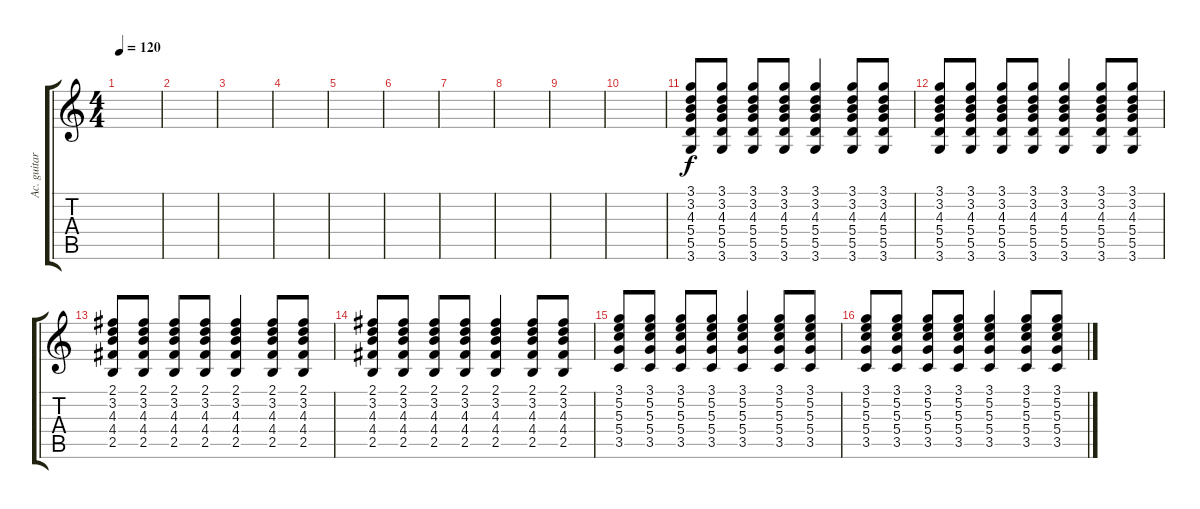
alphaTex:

\track ("Ac. guitar" "Ac. guitar") {instrument acousticguitarsteel}
\staff {score tabs}
\tuning (E4 B3 G3 D3 A2 E2) {hide}
\ts (4 4)
\tempo 120
\clef g2
\ks c
|
|
|
|
|
|
|
|
|
|
(3.1 3.2 4.3 5.4 5.5 3.6).8 (3.1 3.2 4.3 5.4 5.5 3.6).8 (3.1 3.2 4.3 5.4 5.5 3.6).8 (3.1 3.2 4.3 5.4 5.5 3.6).8 (3.1 3.2 4.3 5.4 5.5 3.6).4 (3.1 3.2 4.3 5.4 5.5 3.6).8 (3.1 3.2 4.3 5.4 5.5 3.6).8 |
(3.1 3.2 4.3 5.4 5.5 3.6).8 (3.1 3.2 4.3 5.4 5.5 3.6).8 (3.1 3.2 4.3 5.4 5.5 3.6).8 (3.1 3.2 4.3 5.4 5.5 3.6).8 (3.1 3.2 4.3 5.4 5.5 3.6).4 (3.1 3.2 4.3 5.4 5.5 3.6).8 (3.1 3.2 4.3 5.4 5.5 3.6).8 |
(2.1 3.2 4.3 4.4 2.5).8 (2.1 3.2 4.3 4.4 2.5).8 (2.1 3.2 4.3 4.4 2.5).8 (2.1 3.2 4.3 4.4 2.5).8 (2.1 3.2 4.3 4.4 2.5).4 (2.1 3.2 4.3 4.4 2.5).8 (2.1 3.2 4.3 4.4 2.5).8 |
(2.1 3.2 4.3 4.4 2.5).8 (2.1 3.2 4.3 4.4 2.5).8 (2.1 3.2 4.3 4.4 2.5).8 (2.1 3.2 4.3 4.4 2.5).8 (2.1 3.2 4.3 4.4 2.5).4 (2.1 3.2 4.3 4.4 2.5).8 (2.1 3.2 4.3 4.4 2.5).8 |
(3.1 5.2 5.3 5.4 3.5).8 (3.1 5.2 5.3 5.4 3.5).8 (3.1 5.2 5.3 5.4 3.5).8 (3.1 5.2 5.3 5.4 3.5).8 (3.1 5.2 5.3 5.4 3.5).4 (3.1 5.2 5.3 5.4 3.5).8 (3.1 5.2 5.3 5.4 3.5).8 |
(3.1 5.2 5.3 5.4 3.5).8 (3.1 5.2 5.3 5.4 3.5).8 (3.1 5.2 5.3 5.4 3.5).8 (3.1 5.2 5.3 5.4 3.5).8 (3.1 5.2 5.3 5.4 3.5).4 (3.1 5.2 5.3 5.4 3.5).8 (3.1 5.2 5.3 5.4 3.5).8
